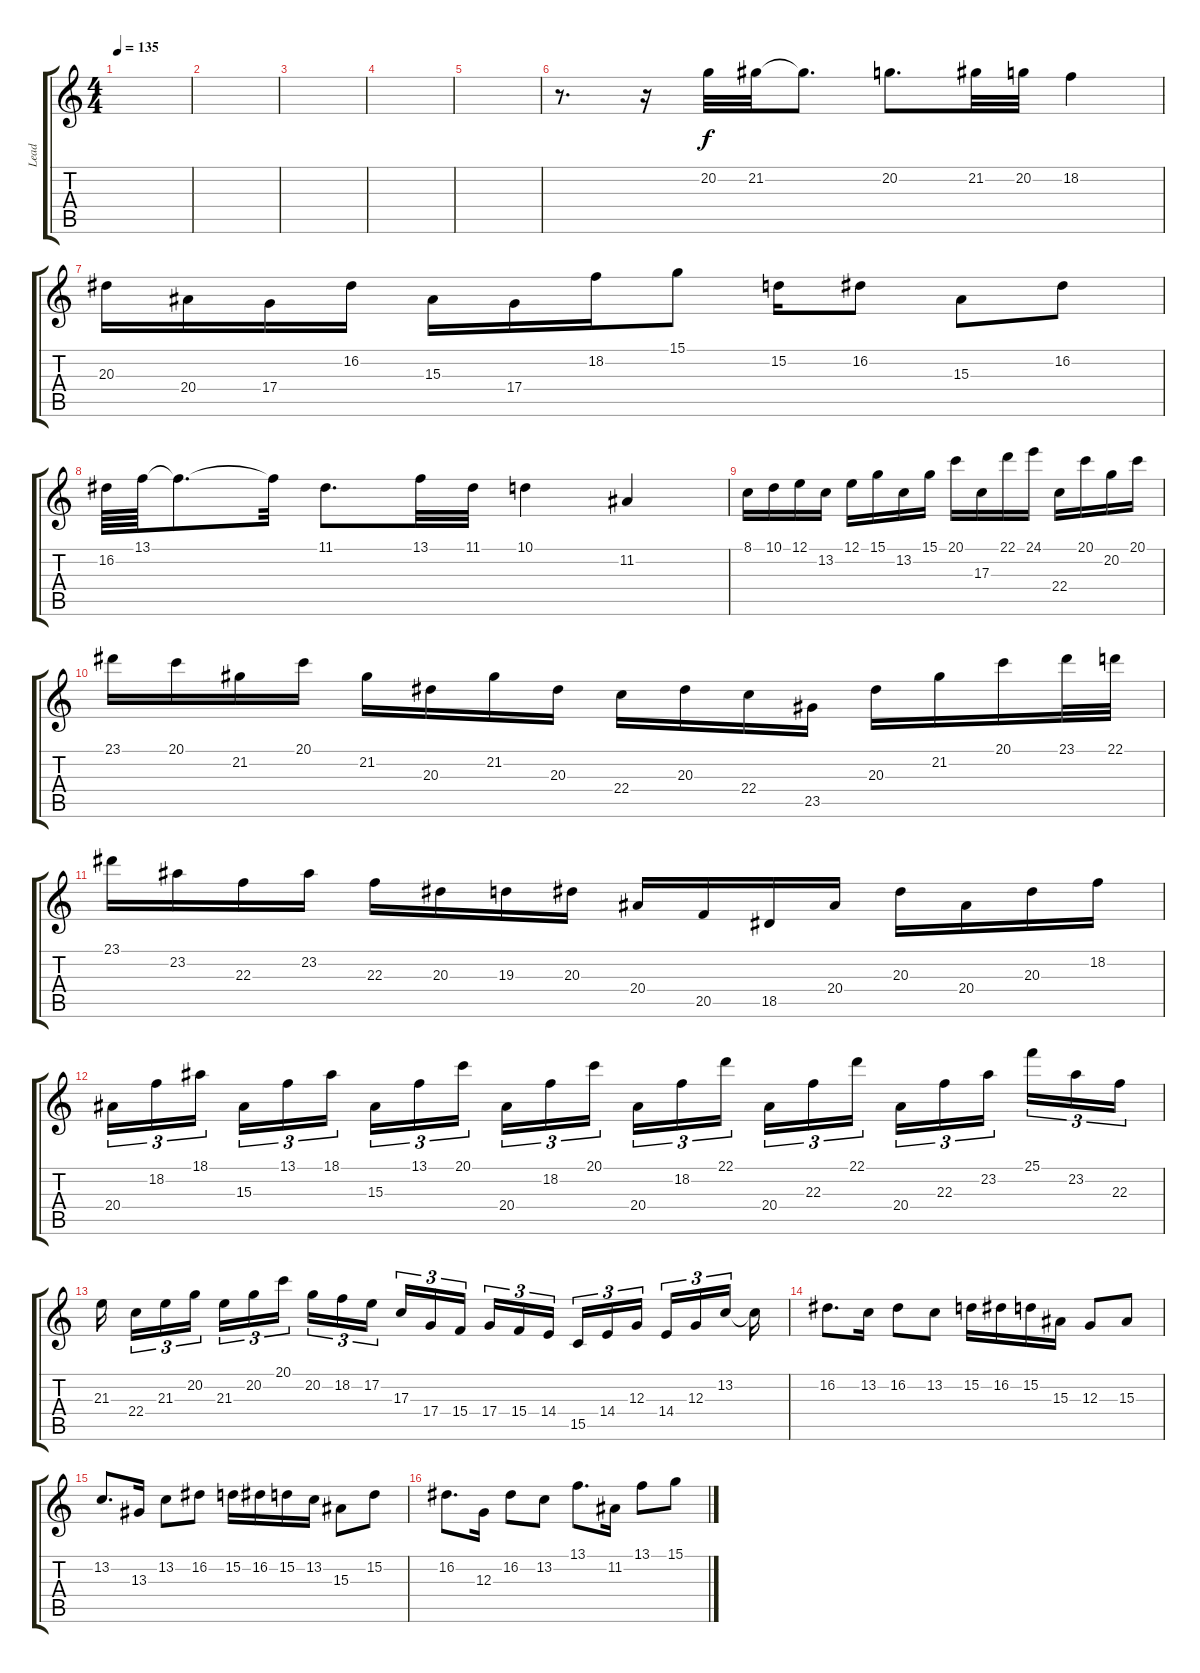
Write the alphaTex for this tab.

\track ("Lead" "Lead") {instrument lead2sawtooth}
\staff {score tabs}
\tuning (E4 B3 G3 D3 A2 E2) {hide}
\ts (4 4)
\tempo 135
\clef g2
\ks c
|
|
|
|
|
r.8{d} r.16 20.2.32 21.2.32 21.2{t}.8{d} 20.2.8{d} 21.2.32 20.2.32 18.2.4 |
20.3.16 20.4.16 17.4.16 16.2.16 15.3.16 17.4.16 18.2.16 15.1.8 15.2.16 16.2.8 15.3.8 16.2.8 |
16.2.64 13.1.64 13.1{t}.8{d} 13.1{t}.32 11.1.8{d} 13.1.32 11.1.32 10.1.4 11.2.4 |
8.1.16 10.1.16 12.1.16 13.2.16 12.1.16 15.1.16 13.2.16 15.1.16 20.1.16 17.3.16 22.1.16 24.1.16 22.4.16 20.1.16 20.2.16 20.1.16 |
23.1.16 20.1.16 21.2.16 20.1.16 21.2.16 20.3.16 21.2.16 20.3.16 22.4.16 20.3.16 22.4.16 23.5.16 20.3.16 21.2.16 20.1.16 23.1.32 22.1.32 |
23.1.16 23.2.16 22.3.16 23.2.16 22.3.16 20.3.16 19.3.16 20.3.16 20.4.16 20.5.16 18.5.16 20.4.16 20.3.16 20.4.16 20.3.16 18.2.16 |
20.4.16{tu (3 2)} 18.2.16{tu (3 2)} 18.1.16{tu (3 2) beam splitsecondary} 15.3.16{tu (3 2)} 13.1.16{tu (3 2)} 18.1.16{tu (3 2)} 15.3.16{tu (3 2)} 13.1.16{tu (3 2)} 20.1.16{tu (3 2) beam splitsecondary} 20.4.16{tu (3 2)} 18.2.16{tu (3 2)} 20.1.16{tu (3 2)} 20.4.16{tu (3 2)} 18.2.16{tu (3 2)} 22.1.16{tu (3 2) beam splitsecondary} 20.4.16{tu (3 2)} 22.3.16{tu (3 2)} 22.1.16{tu (3 2)} 20.4.16{tu (3 2)} 22.3.16{tu (3 2)} 23.2.16{tu (3 2) beam splitsecondary} 25.1.16{tu (3 2)} 23.2.16{tu (3 2)} 22.3.16{tu (3 2)} |
21.3.16{beam splitsecondary} 22.4.16{tu (3 2)} 21.3.16{tu (3 2)} 20.2.16{tu (3 2) beam splitsecondary} 21.3.16{tu (3 2)} 20.2.16{tu (3 2)} 20.1.16{tu (3 2) beam splitsecondary} 20.2.16{tu (3 2)} 18.2.16{tu (3 2)} 17.2.16{tu (3 2) beam splitsecondary} 17.3.16{tu (3 2)} 17.4.16{tu (3 2)} 15.4.16{tu (3 2) beam splitsecondary} 17.4.16{tu (3 2)} 15.4.16{tu (3 2)} 14.4.16{tu (3 2) beam splitsecondary} 15.5.16{tu (3 2)} 14.4.16{tu (3 2)} 12.3.16{tu (3 2) beam splitsecondary} 14.4.16{tu (3 2)} 12.3.16{tu (3 2)} 13.2.16{tu (3 2) beam splitsecondary} 13.2{t}.16 |
16.2.8{d} 13.2.16 16.2.8 13.2.8 15.2.16 16.2.16 15.2.16 15.3.16 12.3.8 15.3.8 |
13.2.8{d} 13.3.16 13.2.8 16.2.8 15.2.16 16.2.16 15.2.16 13.2.16 15.3.8 15.2.8 |
16.2.8{d} 12.3.16 16.2.8 13.2.8 13.1.8{d} 11.2.16 13.1.8 15.1.8
